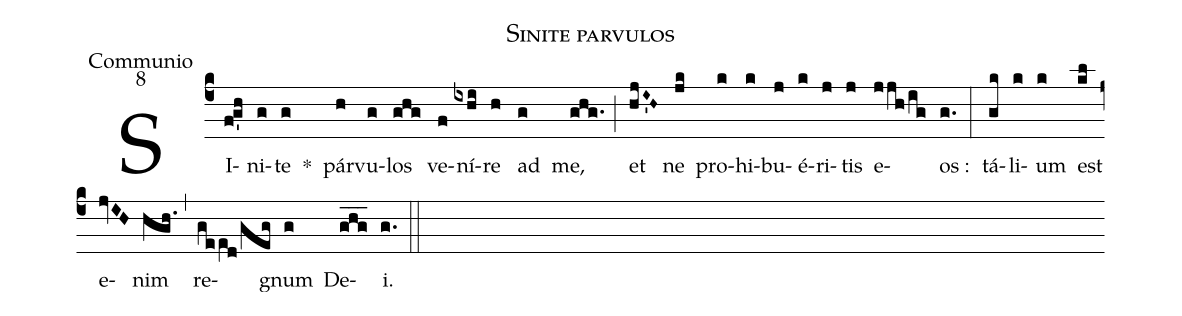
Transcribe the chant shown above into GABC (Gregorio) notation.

name:Sinite parvulos;
office-part:Communio;
mode:8;
%%
(c4) SI(fg'h)ni(g)te(g) *() pár(h)vu(g)los(ghg) ve(f)ní(ixhi)re(h) ad(g) me,(ghg.) (;) et(hjI~'H~) ne(jk) pro(k)hi(k)bu(j)é(k)ri(j)tis(j) e(jjh/ig)os :(g.) (:) tá(gk)li(k)um(k) est(kl) e(jvIH)nim(hgh.) (,) re(gee[ll:1]d/geg)gnum(g) De(ghg___)i.(g.) (::)
